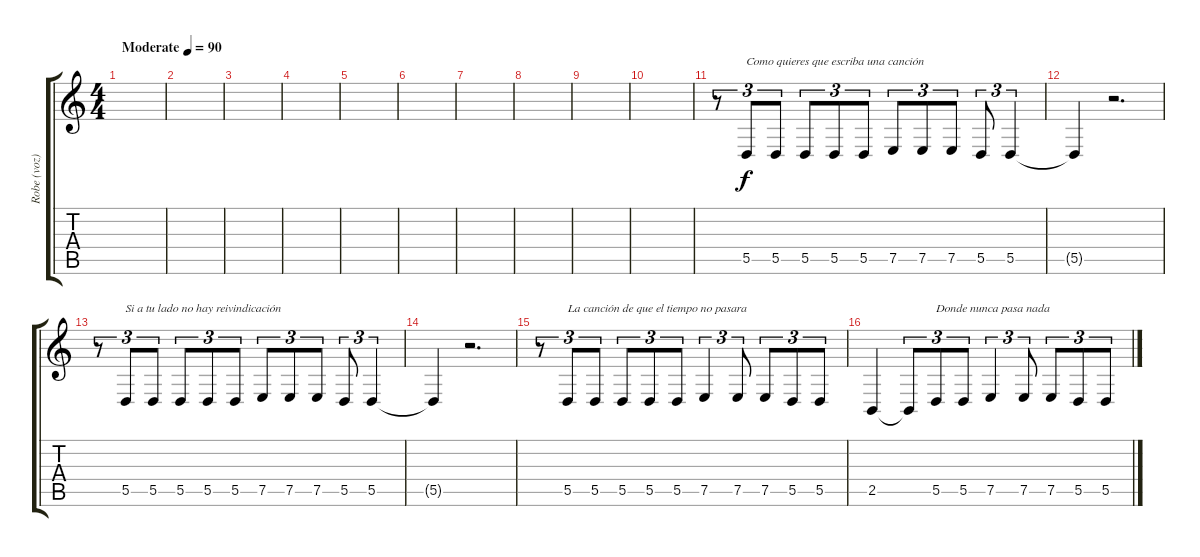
\track ("Robe (voz)" "Robe (voz)") {instrument cello}
\staff {score tabs}
\tuning (E4 B3 G3 D3 A2 E2) {hide}
\ts (4 4)
\tempo (90 "Moderate")
\clef g2
\ks c
|
|
|
|
|
|
|
|
|
|
r.8{tu (3 2)} 5.5.8{tu (3 2) txt "Como quieres que escriba una canción"} 5.5.8{tu (3 2)} 5.5.8{tu (3 2)} 5.5.8{tu (3 2)} 5.5.8{tu (3 2)} 7.5.8{tu (3 2)} 7.5.8{tu (3 2)} 7.5.8{tu (3 2)} 5.5.8{tu (3 2)} 5.5.4{tu (3 2)} |
5.5{t}.4 r.2{d} |
r.8{tu (3 2)} 5.5.8{tu (3 2) txt "Si a tu lado no hay reivindicación"} 5.5.8{tu (3 2)} 5.5.8{tu (3 2)} 5.5.8{tu (3 2)} 5.5.8{tu (3 2)} 7.5.8{tu (3 2)} 7.5.8{tu (3 2)} 7.5.8{tu (3 2)} 5.5.8{tu (3 2)} 5.5.4{tu (3 2)} |
5.5{t}.4 r.2{d} |
r.8{tu (3 2)} 5.5.8{tu (3 2) txt "La canción de que el tiempo no pasara"} 5.5.8{tu (3 2)} 5.5.8{tu (3 2)} 5.5.8{tu (3 2)} 5.5.8{tu (3 2)} 7.5.4{tu (3 2)} 7.5.8{tu (3 2)} 7.5.8{tu (3 2)} 5.5.8{tu (3 2)} 5.5.8{tu (3 2)} |
2.5.4 2.5{t}.8{tu (3 2)} 5.5.8{tu (3 2) txt "Donde nunca pasa nada"} 5.5.8{tu (3 2)} 7.5.4{tu (3 2)} 7.5.8{tu (3 2)} 7.5.8{tu (3 2)} 5.5.8{tu (3 2)} 5.5.8{tu (3 2)}
